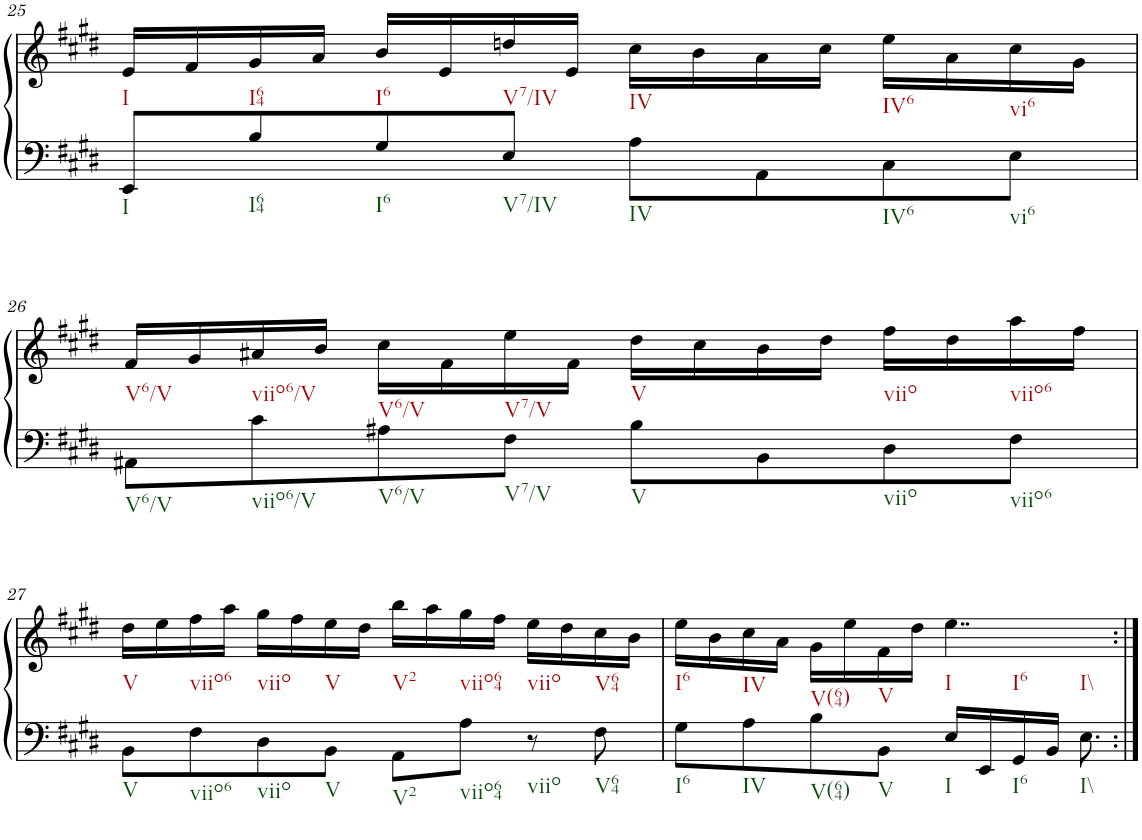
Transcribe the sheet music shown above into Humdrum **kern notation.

**kern	**kern
*part1	*part1
*staff2	*staff1
*I"Klavier linke Hand	*
!!LO:PB:g=z
*clefF4	*clefG2
*k[f#c#g#d#]	*k[f#c#g#d#]
*M4/4	*M4/4
*met(c)	*met(c)
=25	=25
8EE/L	16e/LL
.	16f#/
8B/	16g#/
.	16a/JJ
8G#/	16b/LL
.	16e/
8E/J	16ddn/
.	16e/JJ
8A\L	16cc#\LL
.	16b\
8AA\	16a\
.	16cc#\JJ
8C#\	16ee\LL
.	16a\
8E\J	16cc#\
.	16g#\JJ
!!LO:LB:g=z
=26	=26
8AA#X\L	16f#/LL
.	16g#/
8c#\	16a#X/
.	16b/JJ
8A#X\	16cc#\LL
.	16f#\
8F#\J	16ee\
.	16f#\JJ
8B\L	16dd#\LL
.	16cc#\
8BB\	16b\
.	16dd#\JJ
8D#\	16ff#\LL
.	16dd#\
8F#\J	16aa\
.	16ff#\JJ
!!LO:LB:g=z
=27	=27
8BB\L	16dd#\LL
.	16ee\
8F#\	16ff#\
.	16aa\JJ
8D#\	16gg#\LL
.	16ff#\
8BB\J	16ee\
.	16dd#\JJ
8AA\L	16bb\LL
.	16aa\
8A\J	16gg#\
.	16ff#\JJ
8r	16ee\LL
.	16dd#\
8F#\	16cc#\
.	16b\JJ
=28	=28
8G#\L	16ee\LL
.	16b\
8A\	16cc#\
.	16a\JJ
8B\	16g#\LL
.	16ee\
8BB\J	16f#\
.	16dd#\JJ
16E/LL	4..ee\
16EE/	.
16GG#/	.
16BB/JJ	.
8.E\	.
=:|!	=:|!
*-	*-
